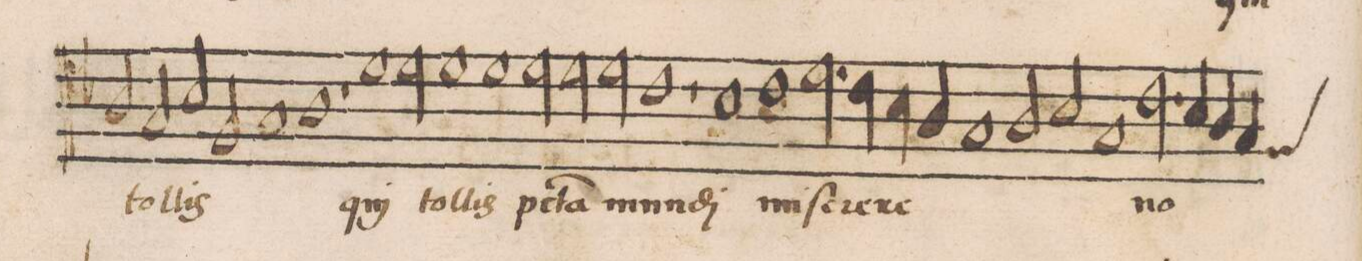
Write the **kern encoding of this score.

**kern	**text
*I"TENOR	*
*clefC4	*
*k[b-]	*
*met(C|)	*
*M2/1	*
2A/	.
2G/	tol-
=49-	=49-
2B-/	-lis
2F/	.
1G/	.
=50-	=50-
1A\	.
1r	.
=51-	=51-
1d\	qui
2d\	tol-
1d\	-lis
=52-	=52-
1d\	p(e)c-
2d\	-(ca)-
=53-	=53-
2d\	-ta
2d\	mun-
1c\	-di
=54-	=54-
1r	.
1B-\	.
=55-	=55-
1c\	mi-
2.d\	-ſe-
4c\	-re-
=56-	=56-
4B-\	-re
4A/	.
1G/	.
2A/	.
=57-	=57-
2B-/	.
1G/	.
2.c\	no-
=58-	=58-
4B-/	.
4A/	.
*custos:F	*
4G/	.
*-	*-
